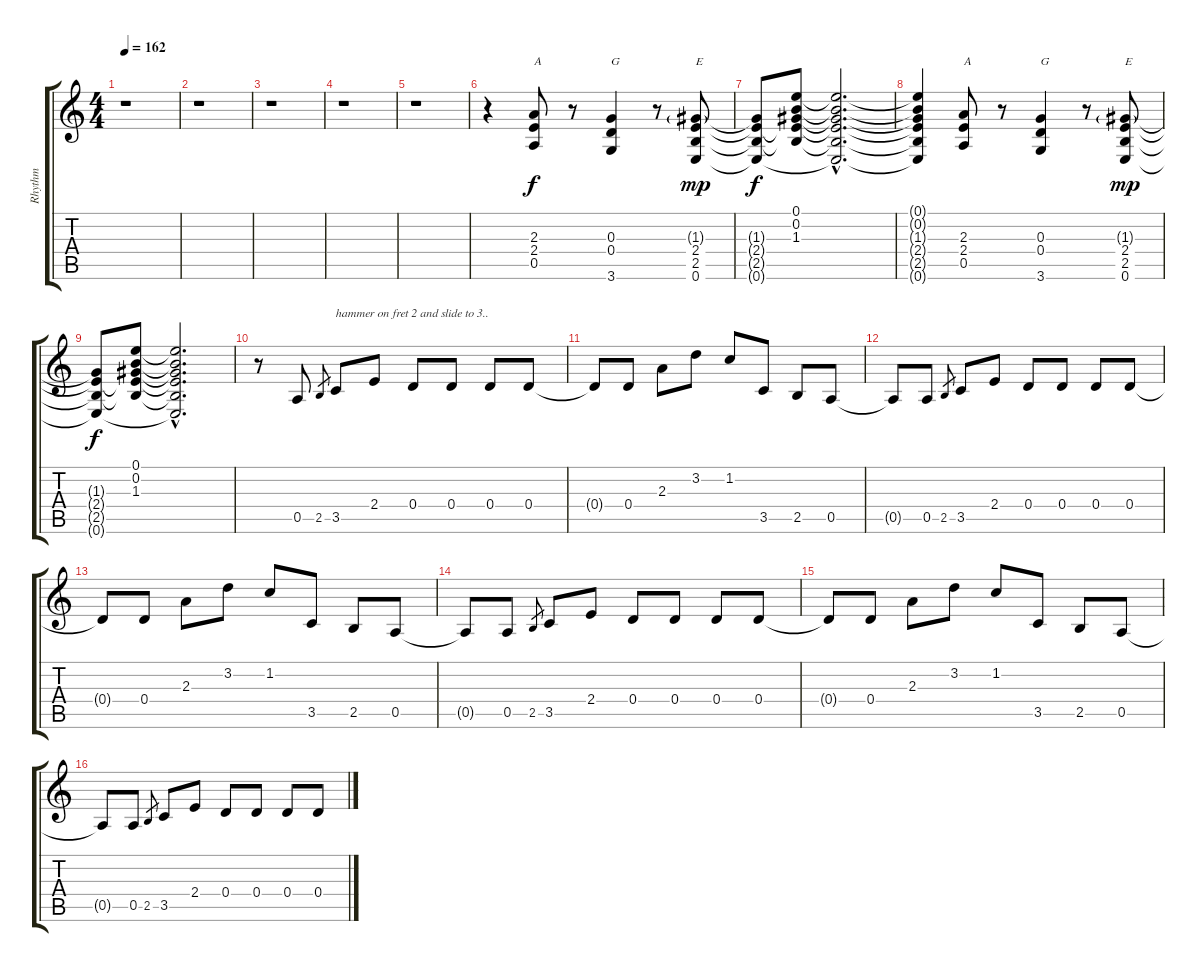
\track ("Rhythm" "Rhythm") {instrument electricguitarclean}
\staff {score tabs}
\tuning (E4 B3 G3 D3 A2 E2) {hide}
\ts (4 4)
\tempo 162
\clef g2
\ks c
r.1{dy f instrument electricguitarclean} |
r.1 |
r.1 |
r.1 |
r.1 |
r.4 (2.3 2.4 0.5).8{txt "A" volume 11} r.8 (0.3 0.4 3.6).4{txt "G"} r.8 (1.3{g} 2.4 2.5 0.6).8{txt "E" dy mp} |
(1.3{t} 2.4{t} 2.5{t} 0.6{t}).8{dy f} (0.1 0.2 1.3 2.4{t} 2.5{t}).8 (0.1{hac t} 0.2{hac t} 1.3{hac t} 2.4{hac t} 2.5{hac t} 0.6{hac t}).2{d} |
(0.1{t} 0.2{t} 1.3{t} 2.4{t} 2.5{t} 0.6{t}).4 (2.3 2.4 0.5).8{txt "A"} r.8 (0.3 0.4 3.6).4{txt "G"} r.8 (1.3{g} 2.4 2.5 0.6).8{txt "E" dy mp} |
(1.3{t} 2.4{t} 2.5{t} 0.6{t}).8{dy f} (0.1 0.2 1.3 2.4{t} 2.5{t}).8 (0.1{hac t} 0.2{hac t} 1.3{hac t} 2.4{hac t} 2.5{hac t} 0.6{hac t}).2{d} |
r.8 0.5.8{volume 10} 2.5.8{gr} 3.5.8{txt "hammer on fret 2 and slide to 3.."} 2.4.8 0.4.8 0.4.8 0.4.8 0.4.8 |
0.4{t}.8 0.4.8 2.3.8 3.2.8 1.2.8 3.5.8 2.5.8 0.5.8 |
0.5{t}.8 0.5.8 2.5.8{gr} 3.5.8 2.4.8 0.4.8 0.4.8 0.4.8 0.4.8 |
0.4{t}.8 0.4.8 2.3.8 3.2.8 1.2.8 3.5.8 2.5.8 0.5.8 |
0.5{t}.8 0.5.8 2.5.8{gr} 3.5.8 2.4.8 0.4.8 0.4.8 0.4.8 0.4.8 |
0.4{t}.8 0.4.8 2.3.8 3.2.8 1.2.8 3.5.8 2.5.8 0.5.8 |
0.5{t}.8 0.5.8 2.5.8{gr} 3.5.8 2.4.8 0.4.8 0.4.8 0.4.8 0.4.8
